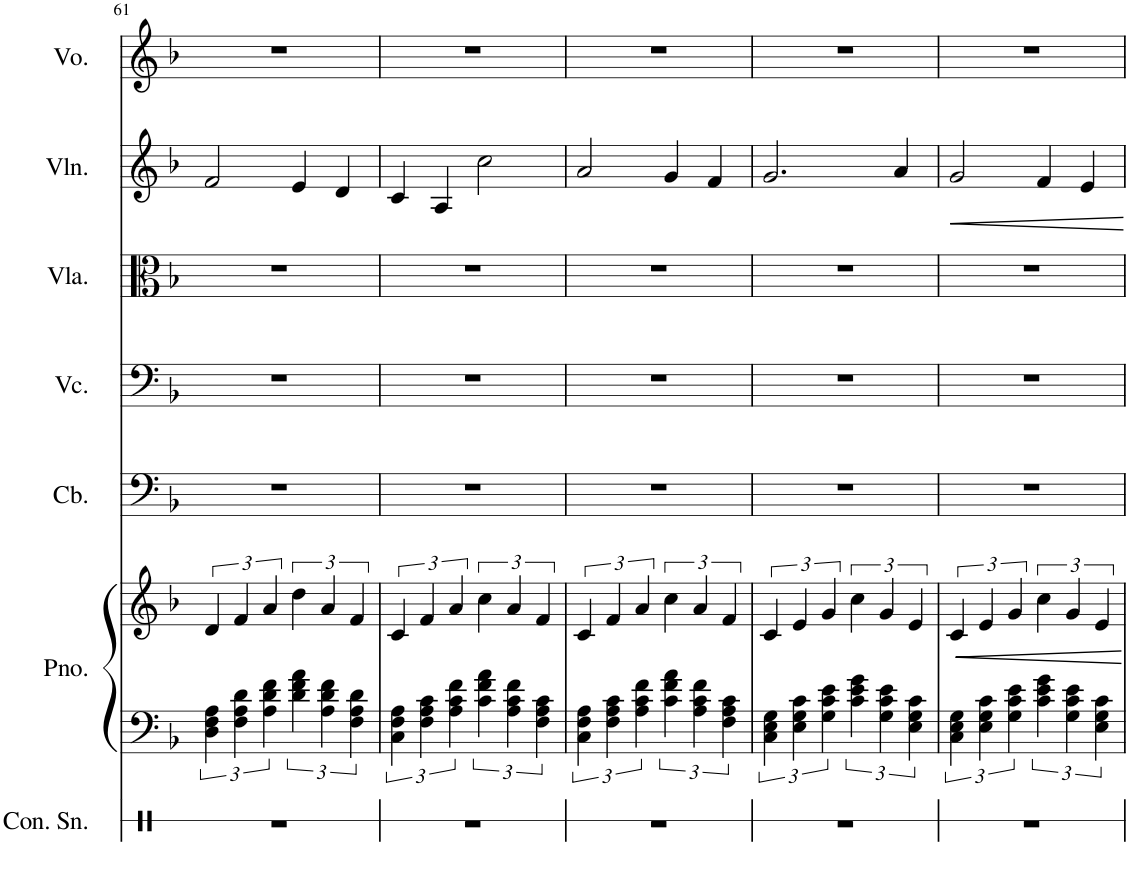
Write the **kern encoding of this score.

**kern	**kern	**kern	**kern	**kern	**kern	**kern	**kern
*part7	*part6	*part6	*part5	*part4	*part3	*part2	*part1
*staff8	*staff7	*staff6	*staff5	*staff4	*staff3	*staff2	*staff1
*I"Concert Snare Drum	*I"Piano	*	*I"Contrabass	*I"Violoncello	*I"Viola	*I"Violin	*I"Voice
*I'Con. Sn.	*I'Pno.	*	*I'Cb.	*I'Vc.	*I'Vla.	*I'Vln.	*I'Vo.
!!LO:PB:g=z
*clefX	*clefF4	*clefG2	*clefF4	*clefF4	*clefC3	*clefG2	*clefG2
*	*	*	*Trd7c12	*	*	*	*
*k[]	*k[b-]	*k[b-]	*k[b-]	*k[b-]	*k[b-]	*k[b-]	*k[b-]
*M4/4	*M4/4	*M4/4	*M4/4	*M4/4	*M4/4	*M4/4	*M4/4
=61	=61	=61	=61	=61	=61	=61	=61
1r	6D\ 6F\ 6A\	6d/	1r	1r	1r	2f/	1r
.	6F\ 6A\ 6d\	6f/	.	.	.	.	.
.	6A\ 6d\ 6f\	6a/	.	.	.	.	.
.	6d\ 6f\ 6a\	6dd\	.	.	.	4e/	.
.	6A\ 6d\ 6f\	6a/	.	.	.	.	.
.	.	.	.	.	.	4d/	.
.	6F\ 6A\ 6d\	6f/	.	.	.	.	.
=62	=62	=62	=62	=62	=62	=62	=62
1r	6C\ 6F\ 6A\	6c/	1r	1r	1r	4c/	1r
.	6F\ 6A\ 6c\	6f/	.	.	.	.	.
.	.	.	.	.	.	4A/	.
.	6A\ 6c\ 6f\	6a/	.	.	.	.	.
.	6c\ 6f\ 6a\	6cc\	.	.	.	2cc\	.
.	6A\ 6c\ 6f\	6a/	.	.	.	.	.
.	6F\ 6A\ 6c\	6f/	.	.	.	.	.
=63	=63	=63	=63	=63	=63	=63	=63
1r	6C\ 6F\ 6A\	6c/	1r	1r	1r	2a/	1r
.	6F\ 6A\ 6c\	6f/	.	.	.	.	.
.	6A\ 6c\ 6f\	6a/	.	.	.	.	.
.	6c\ 6f\ 6a\	6cc\	.	.	.	4g/	.
.	6A\ 6c\ 6f\	6a/	.	.	.	.	.
.	.	.	.	.	.	4f/	.
.	6F\ 6A\ 6c\	6f/	.	.	.	.	.
=64	=64	=64	=64	=64	=64	=64	=64
1r	6C\ 6E\ 6G\	6c/	1r	1r	1r	2.g/	1r
.	6E\ 6G\ 6c\	6e/	.	.	.	.	.
.	6G\ 6c\ 6e\	6g/	.	.	.	.	.
.	6c\ 6e\ 6g\	6cc\	.	.	.	.	.
.	6G\ 6c\ 6e\	6g/	.	.	.	.	.
.	.	.	.	.	.	4a/	.
.	6E\ 6G\ 6c\	6e/	.	.	.	.	.
=65	=65	=65	=65	=65	=65	=65	=65
1r	6C\ 6E\ 6G\	6c/	1r	1r	1r	2g/	1r
.	6E\ 6G\ 6c\	6e/	.	.	.	.	.
.	6G\ 6c\ 6e\	6g/	.	.	.	.	.
.	6c\ 6e\ 6g\	6cc\	.	.	.	4f/	.
.	6G\ 6c\ 6e\	6g/	.	.	.	.	.
.	.	.	.	.	.	4e/	.
.	6E\ 6G\ 6c\	6e/	.	.	.	.	.
=	=	=	=	=	=	=	=
*-	*-	*-	*-	*-	*-	*-	*-
